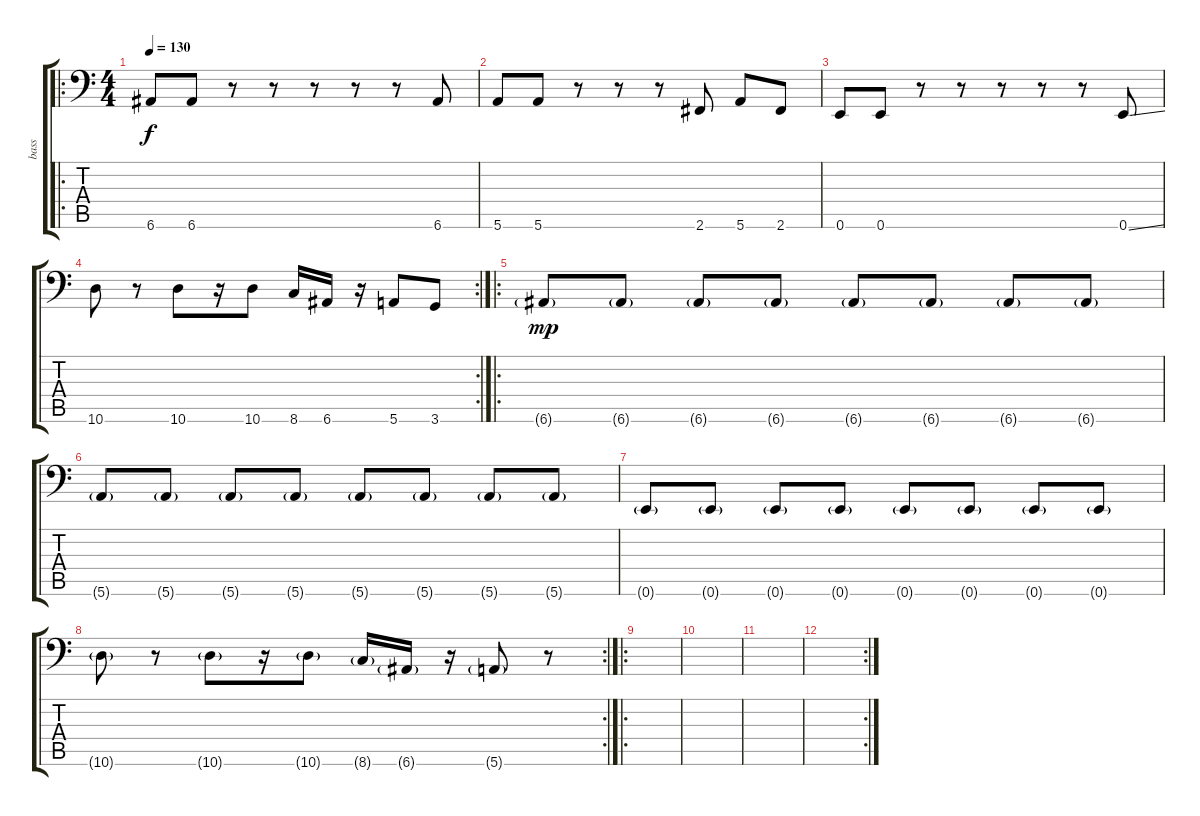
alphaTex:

\track ("bass" "bass") {instrument electricbassfinger}
\staff {score tabs}
\tuning (E3 B2 G2 D2 A1 E1) {hide}
\ro
\ts (4 4)
\tempo 130
\clef f4
\ks c
6.6.8{dy f} 6.6.8 r.8 r.8 r.8 r.8 r.8 6.6.8 |
5.6.8 5.6.8 r.8 r.8 r.8 2.6.8 5.6.8 2.6.8 |
0.6.8 0.6.8 r.8 r.8 r.8 r.8 r.8 0.6{ss}.8 |
\rc 2
10.6.8 r.8 10.6.8 r.16 10.6.8 8.6.16 6.6.16 r.16 5.6.8 3.6.8 |
\ro
6.6{g}.8{dy mp} 6.6{g}.8 6.6{g}.8 6.6{g}.8 6.6{g}.8 6.6{g}.8 6.6{g}.8 6.6{g}.8 |
5.6{g}.8 5.6{g}.8 5.6{g}.8 5.6{g}.8 5.6{g}.8 5.6{g}.8 5.6{g}.8 5.6{g}.8 |
0.6{g}.8 0.6{g}.8 0.6{g}.8 0.6{g}.8 0.6{g}.8 0.6{g}.8 0.6{g}.8 0.6{g}.8 |
\rc 2
10.6{g}.8 r.8 10.6{g}.8 r.16 10.6{g}.8 8.6{g}.16 6.6{g}.16 r.16 5.6{g}.8 r.8 |
\ro
|
|
|
\rc 2
